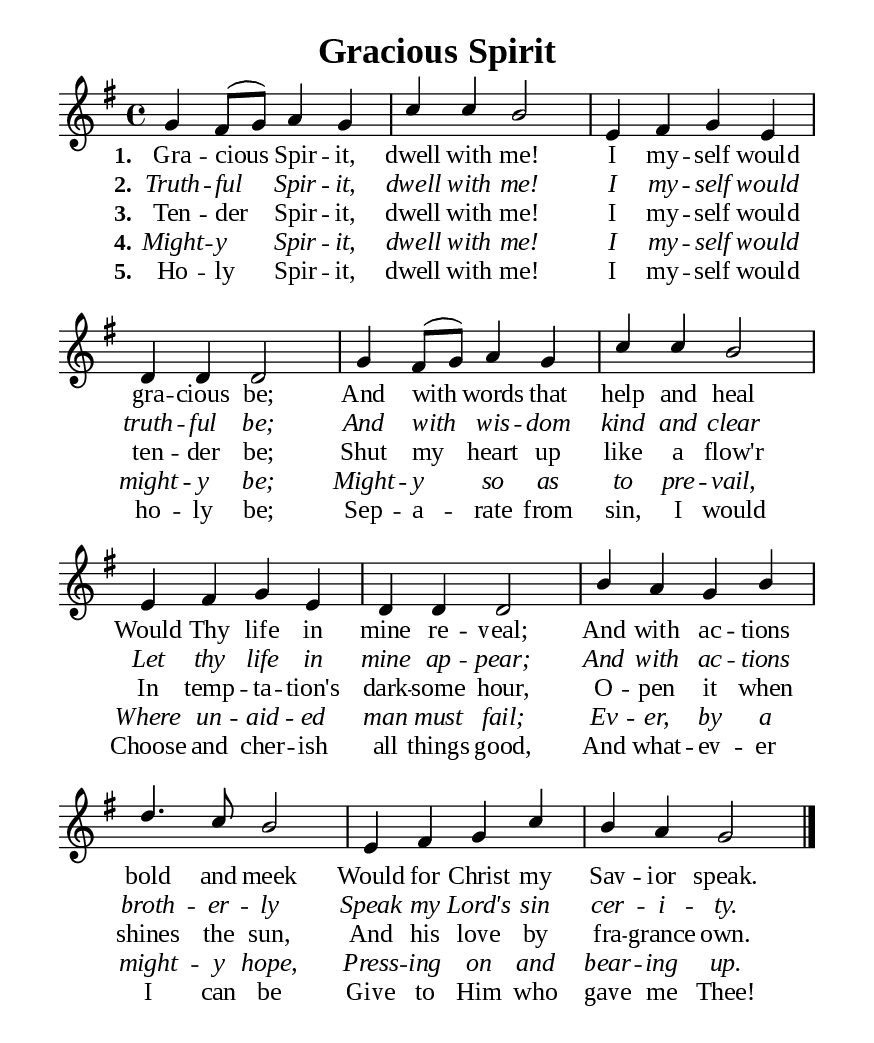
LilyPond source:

\version "2.18.2"

\header {
  title = "Gracious Spirit"
  composer = ""
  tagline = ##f
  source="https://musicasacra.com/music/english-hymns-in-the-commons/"
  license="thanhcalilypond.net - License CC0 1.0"
}

global= {
  \key g \major
  \time 4/4
  \override Score.BarNumber.break-visibility = ##(#f #f #f)
}

\paper {
  #(set-paper-size "a5")
  top-margin = 10\mm
  bottom-marign = 10\mm
  left-margin = 10\mm
  right-margin = 10\mm
  indent = #0
  #(define fonts
	 (make-pango-font-tree "Liberation Serif"
	 		       "Liberation Serif"
			       "Liberation Serif"
			       (/ 20 20)))
  system-system-spacing = #'((basic-distance . 3) (padding . 3))
}

printItalic = \with {
  \override LyricText.font-shape = #'italic
}

% Verse music
musicVerseSoprano = \relative c'' {
  %{	01	%} g4 fis8 (g) a4 g |
  %{	02	%} c c b2 |
  %{	03	%} e,4 fis g e |
  %{	04	%} d d d2 |
  %{	05	%} g4 fis8 (g) a4 g |
  %{	06	%} c c b2 |
  %{	07	%} e,4 fis g e |
  %{	08	%} d d d2 |
  %{	09	%} b'4 a g b |
  %{	10	%} d4. c8 b2 |
  %{	11	%} e,4 fis g c |
  %{	12	%} b a g2 \bar "|."
}

% Verse lyrics
verseOne = \lyricmode {
  \set stanza = #"1."
  Gra -- cious Spir -- it, dwell with me!
  I my -- self would gra -- cious be;
  And with words that help and heal
  Would Thy life in mine re -- veal;
  And with ac -- tions bold and meek
  Would for Christ my Sav -- ior speak.
}

verseTwo = \lyricmode {
  \set stanza = #"2."
  Truth -- ful Spir -- it, dwell with me!
  I my -- self would truth -- ful be;
  And with wis -- dom kind and clear
  Let thy life in mine ap -- pear;
  And with ac -- tions broth -- er -- ly
  Speak my Lord's sin cer -- i -- ty.
}

verseThree = \lyricmode {
  \set stanza = #"3."
  Ten -- der Spir -- it, dwell with me!
  I my -- self would ten -- der be;
  Shut my heart up like a flow'r
  In temp -- ta -- tion's dark -- some hour,
  O -- pen it when shines the sun,
  And his love by fra -- grance own.
}

verseFour = \lyricmode {
  \set stanza = #"4."
  Might -- y Spir -- it, dwell with me!
  I my -- self would might -- y be;
  Might -- y so as to pre -- vail,
  Where un -- aid -- ed man must fail;
  Ev -- er, by a might -- y hope,
  Press -- ing on and bear -- ing up.
}

verseFive = \lyricmode {
  \set stanza = #"5."
  Ho -- ly Spir -- it, dwell with me!
  I my -- self would ho -- ly be;
  Sep -- a -- rate from sin, I would
  Choose and cher -- ish all things good,
  And what -- ev -- er I can be
  Give to Him who gave me Thee!
}

% Layout
\score {
    \new ChoirStaff <<
      \new Staff <<
        \clef "treble"
        \new Voice = "sopranos" { \global \stemUp \slurUp \musicVerseSoprano }
      >>
      \new Lyrics \lyricsto sopranos \verseOne
      \new Lyrics \printItalic \lyricsto sopranos \verseTwo
      \new Lyrics \lyricsto sopranos \verseThree
      \new Lyrics \printItalic \lyricsto sopranos \verseFour
      \new Lyrics \lyricsto sopranos \verseFive
    >>
}
